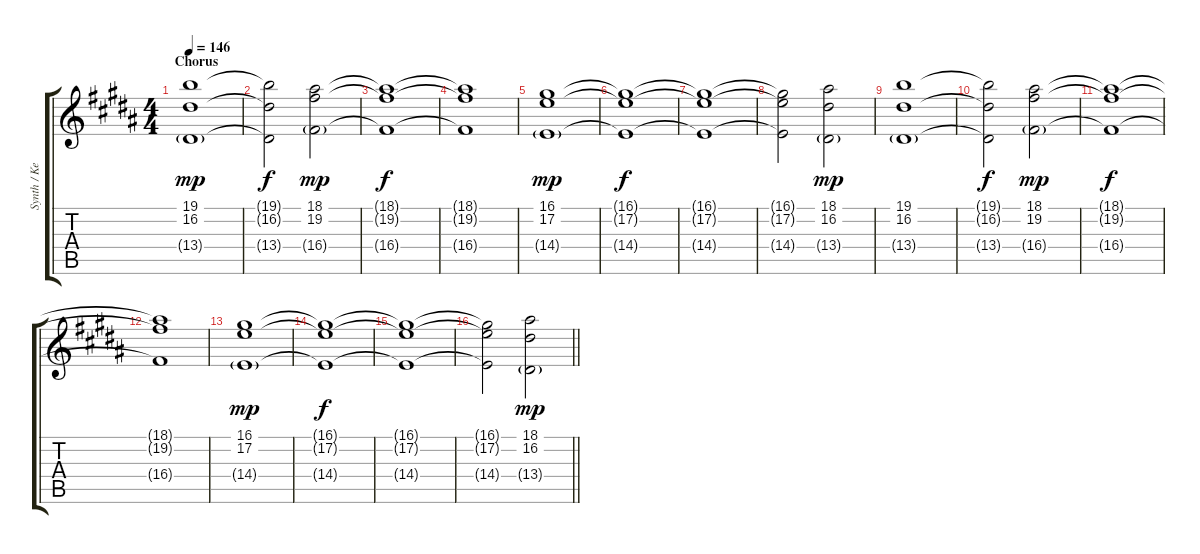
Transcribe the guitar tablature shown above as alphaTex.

\track ("Synth / Keyboard I" "Synth / Ke") {instrument rockorgan}
\staff {score tabs}
\tuning (E4 B3 G3 D3 A2 E2) {hide}
\ts (4 4)
\section ("" "Chorus")
\tempo 146
\clef g2
\ks b
(19.1 16.2 13.4{g}).1{dy mp} |
(19.1{t} 16.2{t} 13.4{t}).2{dy f} (18.1 19.2 16.4{g}).2{dy mp} |
(18.1{t} 19.2{t} 16.4{t}).1{dy f} |
(18.1{t} 19.2{t} 16.4{t}).1 |
(16.1 17.2 14.4{g}).1{dy mp} |
(16.1{t} 17.2{t} 14.4{t}).1{dy f} |
(16.1{t} 17.2{t} 14.4{t}).1 |
(16.1{t} 17.2{t} 14.4{t}).2 (18.1 16.2 13.4{g}).2{dy mp} |
(19.1 16.2 13.4{g}).1 |
(19.1{t} 16.2{t} 13.4{t}).2{dy f} (18.1 19.2 16.4{g}).2{dy mp} |
(18.1{t} 19.2{t} 16.4{t}).1{dy f} |
(18.1{t} 19.2{t} 16.4{t}).1 |
(16.1 17.2 14.4{g}).1{dy mp} |
(16.1{t} 17.2{t} 14.4{t}).1{dy f} |
(16.1{t} 17.2{t} 14.4{t}).1 |
\barLineRight lightlight
(16.1{t} 17.2{t} 14.4{t}).2 (18.1 16.2 13.4{g}).2{dy mp}
